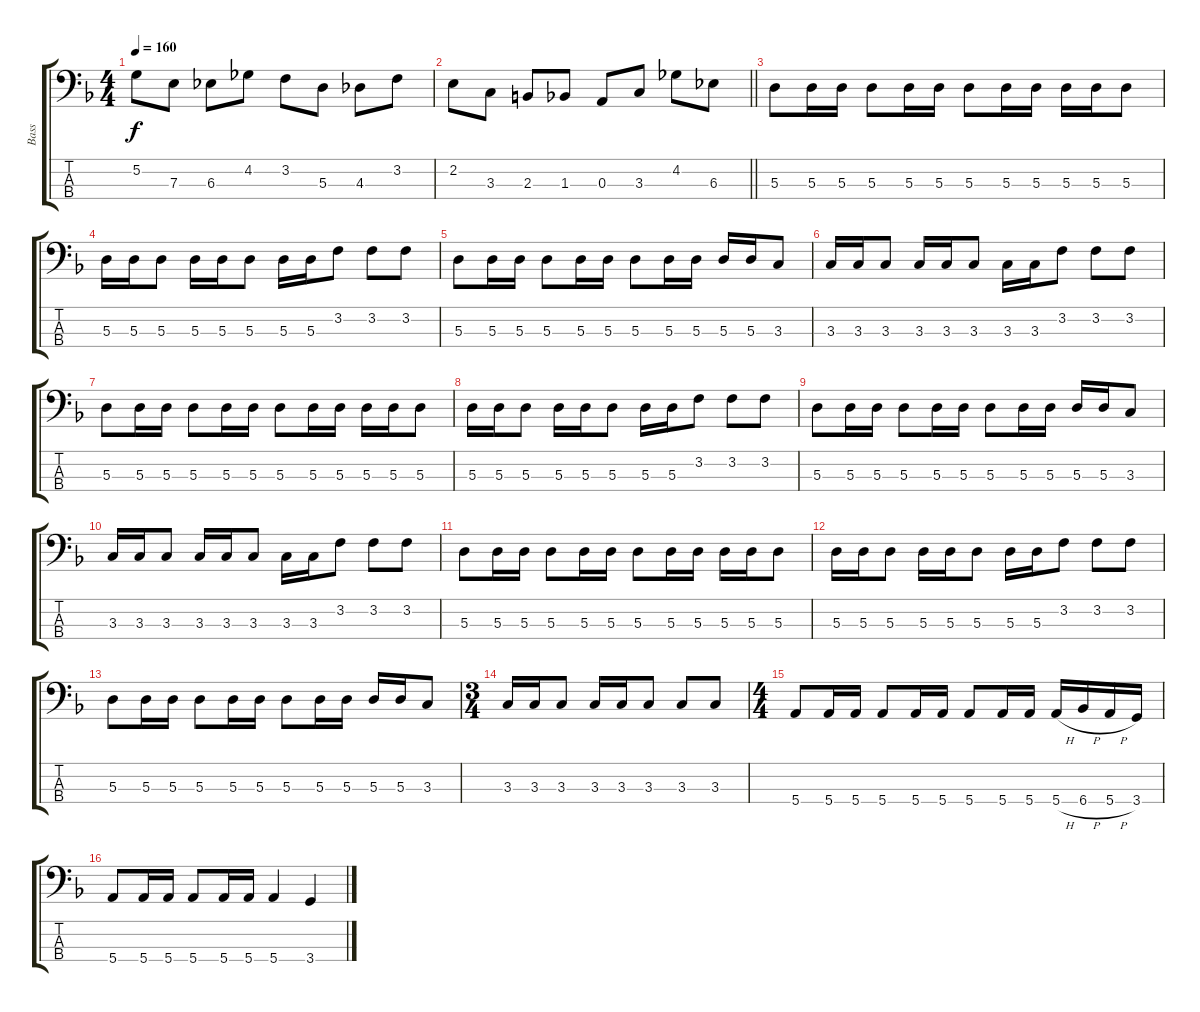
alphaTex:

\track ("Bass" "Bass") {instrument electricbassfinger}
\staff {score tabs}
\tuning (G2 D2 A1 E1) {hide}
\ts (4 4)
\tempo 160
\clef f4
\ks f
5.2.8{dy f} 7.3.8 6.3.8 4.2.8 3.2.8 5.3.8 4.3.8 3.2.8 |
\barLineRight lightlight
2.2.8 3.3.8 2.3.8 1.3.8 0.3.8 3.3.8 4.2.8 6.3.8 |
5.3.8 5.3.16 5.3.16 5.3.8 5.3.16 5.3.16 5.3.8 5.3.16 5.3.16 5.3.16 5.3.16 5.3.8 |
5.3.16 5.3.16 5.3.8 5.3.16 5.3.16 5.3.8 5.3.16 5.3.16 3.2.8 3.2.8 3.2.8 |
5.3.8 5.3.16 5.3.16 5.3.8 5.3.16 5.3.16 5.3.8 5.3.16 5.3.16 5.3.16 5.3.16 3.3.8 |
3.3.16 3.3.16 3.3.8 3.3.16 3.3.16 3.3.8 3.3.16 3.3.16 3.2.8 3.2.8 3.2.8 |
5.3.8 5.3.16 5.3.16 5.3.8 5.3.16 5.3.16 5.3.8 5.3.16 5.3.16 5.3.16 5.3.16 5.3.8 |
5.3.16 5.3.16 5.3.8 5.3.16 5.3.16 5.3.8 5.3.16 5.3.16 3.2.8 3.2.8 3.2.8 |
5.3.8 5.3.16 5.3.16 5.3.8 5.3.16 5.3.16 5.3.8 5.3.16 5.3.16 5.3.16 5.3.16 3.3.8 |
3.3.16 3.3.16 3.3.8 3.3.16 3.3.16 3.3.8 3.3.16 3.3.16 3.2.8 3.2.8 3.2.8 |
5.3.8 5.3.16 5.3.16 5.3.8 5.3.16 5.3.16 5.3.8 5.3.16 5.3.16 5.3.16 5.3.16 5.3.8 |
5.3.16 5.3.16 5.3.8 5.3.16 5.3.16 5.3.8 5.3.16 5.3.16 3.2.8 3.2.8 3.2.8 |
5.3.8 5.3.16 5.3.16 5.3.8 5.3.16 5.3.16 5.3.8 5.3.16 5.3.16 5.3.16 5.3.16 3.3.8 |
\ts (3 4)
3.3.16 3.3.16 3.3.8 3.3.16 3.3.16 3.3.8 3.3.8 3.3.8 |
\ts (4 4)
5.4.8 5.4.16 5.4.16 5.4.8 5.4.16 5.4.16 5.4.8 5.4.16 5.4.16 5.4{h}.16 6.4{h}.16 5.4{h}.16 3.4.16 |
5.4.8 5.4.16 5.4.16 5.4.8 5.4.16 5.4.16 5.4.4 3.4.4
